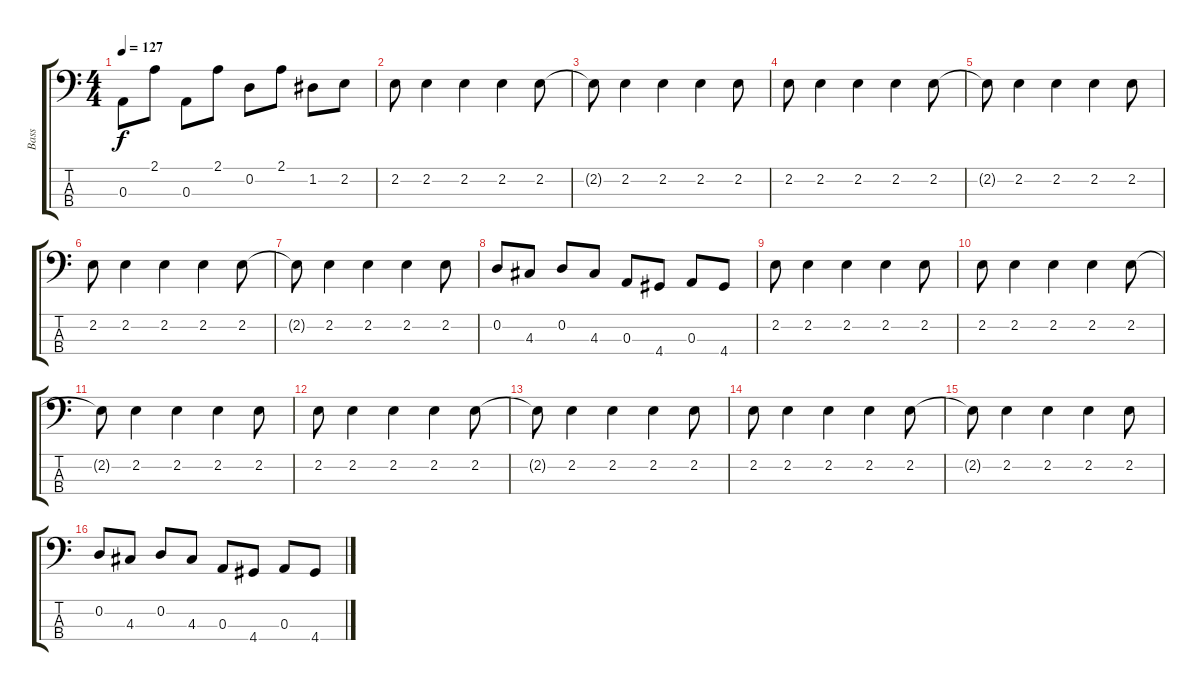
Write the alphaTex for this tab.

\track ("Bass" "Bass") {instrument electricbassfinger}
\staff {score tabs}
\tuning (G2 D2 A1 E1) {hide}
\ts (4 4)
\tempo 127
\clef f4
\ks c
0.3.8{dy f} 2.1.8 0.3.8 2.1.8 0.2.8 2.1.8 1.2.8 2.2.8 |
2.2.8 2.2.4 2.2.4 2.2.4 2.2.8 |
2.2{t}.8 2.2.4 2.2.4 2.2.4 2.2.8 |
2.2.8 2.2.4 2.2.4 2.2.4 2.2.8 |
2.2{t}.8 2.2.4 2.2.4 2.2.4 2.2.8 |
2.2.8 2.2.4 2.2.4 2.2.4 2.2.8 |
2.2{t}.8 2.2.4 2.2.4 2.2.4 2.2.8 |
0.2.8 4.3.8 0.2.8 4.3.8 0.3.8 4.4.8 0.3.8 4.4.8 |
2.2.8 2.2.4 2.2.4 2.2.4 2.2.8 |
2.2.8 2.2.4 2.2.4 2.2.4 2.2.8 |
2.2{t}.8 2.2.4 2.2.4 2.2.4 2.2.8 |
2.2.8 2.2.4 2.2.4 2.2.4 2.2.8 |
2.2{t}.8 2.2.4 2.2.4 2.2.4 2.2.8 |
2.2.8 2.2.4 2.2.4 2.2.4 2.2.8 |
2.2{t}.8 2.2.4 2.2.4 2.2.4 2.2.8 |
0.2.8 4.3.8 0.2.8 4.3.8 0.3.8 4.4.8 0.3.8 4.4.8
